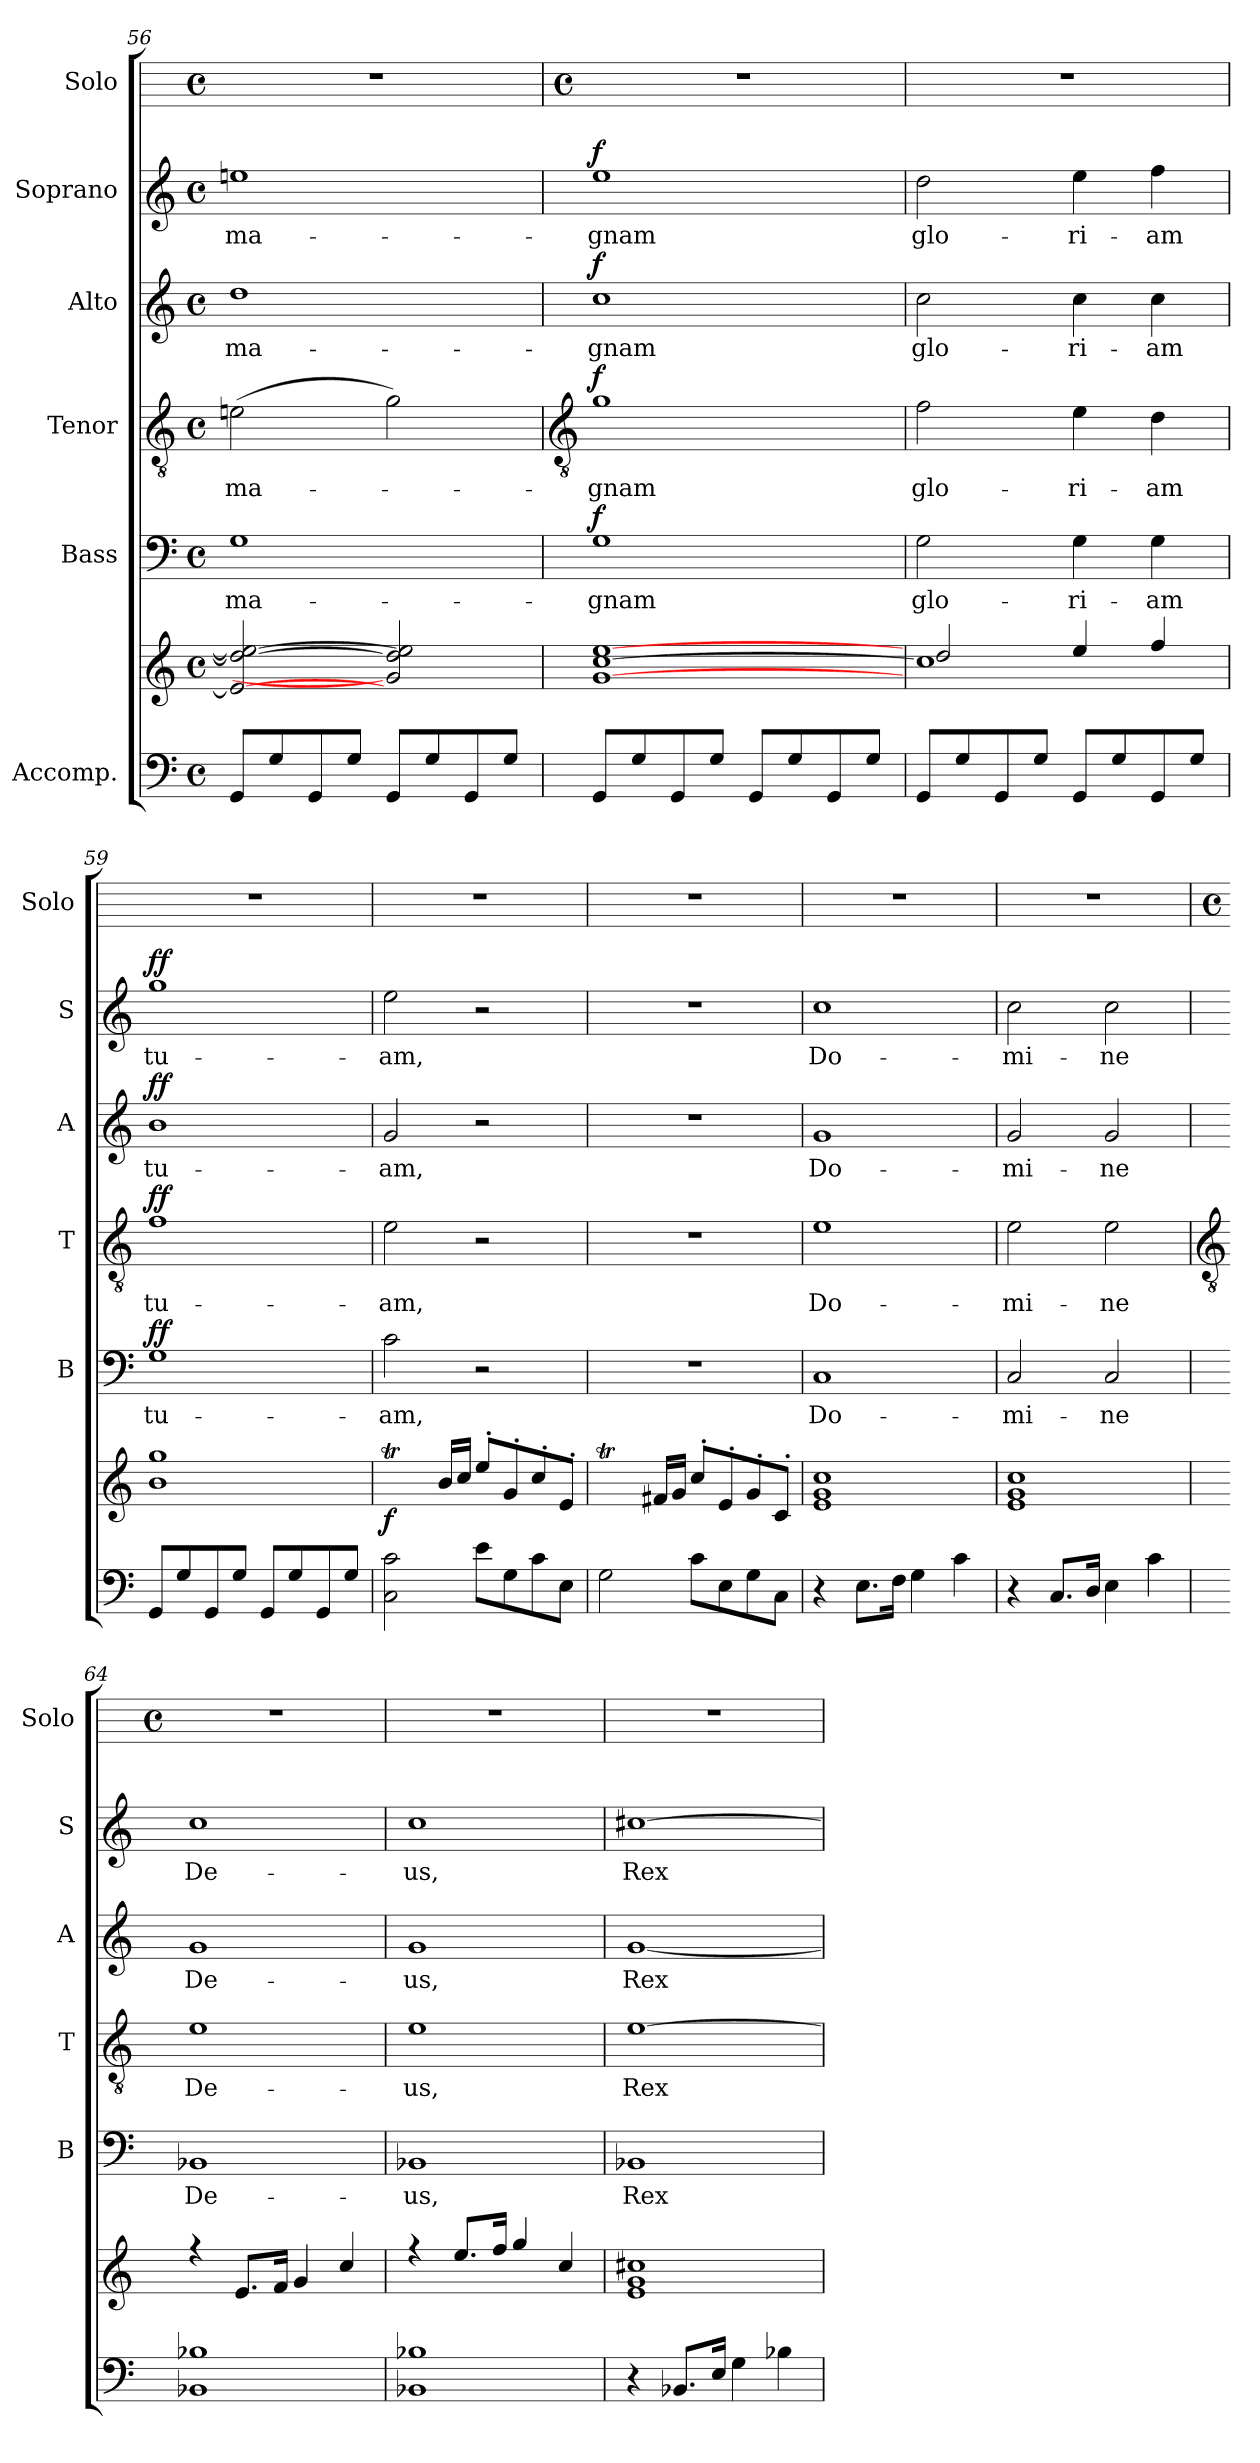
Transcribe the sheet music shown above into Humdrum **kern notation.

**kern	**kern	**dynam	**kern	**text	**dynam	**kern	**text	**dynam	**kern	**text	**dynam	**kern	**text	**dynam	**kern
*part6	*part6	*part6	*part5	*part5	*part5	*part4	*part4	*part4	*part3	*part3	*part3	*part2	*part2	*part2	*part1
*staff7	*staff6	*staff6/7	*staff5	*staff5	*staff5	*staff4	*staff4	*staff4	*staff3	*staff3	*staff3	*staff2	*staff2	*staff2	*staff1
*I"Accomp.	*	*	*I"Bass	*	*	*I"Tenor	*	*	*I"Alto	*	*	*I"Soprano	*	*	*I"Solo
*	*	*	*I'B	*	*	*I'T	*	*	*I'A	*	*	*I'S	*	*	*I'Solo
*clefF4	*clefG2	*	*clefF4	*	*	*clefGv2	*	*	*clefG2	*	*	*clefG2	*	*	*
*k[]	*k[]	*	*k[]	*	*	*k[]	*	*	*k[]	*	*	*k[]	*	*	*
*C:	*C:	*	*C:	*	*	*C:	*	*	*C:	*	*	*C:	*	*	*
*M4/4	*M4/4	*	*M4/4	*	*	*M4/4	*	*	*M4/4	*	*	*M4/4	*	*	*M4/4
*met(c)	*met(c)	*	*met(c)	*	*	*met(c)	*	*	*met(c)	*	*	*met(c)	*	*	*met(c)
=56	=56	=56	=56	=56	=56	=56	=56	=56	=56	=56	=56	=56	=56	=56	=56
*	*^	*	*	*	*	*	*	*	*	*	*	*	*	*	*
!	!	!	!	!	!LO:LY:b	!	!	!LO:LY:b	!	!	!LO:LY:b	!	!	!LO:LY:b	!	!
8GGL	2e_ 2dd_ 2een_	1ryy	.	1G	ma-	.	(>2en	ma-	.	1dd	ma-	.	1een	ma-	.	1r
8G	.	.	.	.	.	.	.	.	.	.	.	.	.	.	.	.
8GG	.	.	.	.	.	.	.	.	.	.	.	.	.	.	.	.
8GJ	.	.	.	.	.	.	.	.	.	.	.	.	.	.	.	.
8GGL	2g] 2dd] 2ee]	.	.	.	.	.	2g)	.	.	.	.	.	.	.	.	.
8G	.	.	.	.	.	.	.	.	.	.	.	.	.	.	.	.
8GG	.	.	.	.	.	.	.	.	.	.	.	.	.	.	.	.
8GJ	.	.	.	.	.	.	.	.	.	.	.	.	.	.	.	.
!!LO:LB:g=z
=57	=57	=57	=57	=57	=57	=57	=57	=57	=57	=57	=57	=57	=57	=57	=57	=57
*	*	*	*	*	*	*	*clefGv2	*	*	*	*	*	*	*	*	*
*	*	*	*	*	*	*	*	*	*	*	*	*	*	*	*	*M4/4
*	*	*	*	*	*	*	*	*	*	*	*	*	*	*	*	*met(c)
!	!	!	!	!	!LO:LY:b	!LO:DY:b	!	!LO:LY:b	!LO:DY:b	!	!LO:LY:b	!LO:DY:b	!	!LO:LY:b	!LO:DY:b	!
8GGL	[1g [1cc [1ee	1ryy	.	1G	-gnam	f	1g	gnam	f	1cc	-gnam	f	1ee	-gnam	f	1r
8G	.	.	.	.	.	.	.	.	.	.	.	.	.	.	.	.
8GG	.	.	.	.	.	.	.	.	.	.	.	.	.	.	.	.
8GJ	.	.	.	.	.	.	.	.	.	.	.	.	.	.	.	.
8GGL	.	.	.	.	.	.	.	.	.	.	.	.	.	.	.	.
8G	.	.	.	.	.	.	.	.	.	.	.	.	.	.	.	.
8GG	.	.	.	.	.	.	.	.	.	.	.	.	.	.	.	.
8GJ	.	.	.	.	.	.	.	.	.	.	.	.	.	.	.	.
=58	=58	=58	=58	=58	=58	=58	=58	=58	=58	=58	=58	=58	=58	=58	=58	=58
!	!	!	!	!	!LO:LY:b	!	!	!LO:LY:b	!	!	!LO:LY:b	!	!	!LO:LY:b	!	!
8GGL	1cc]	2dd/	.	2G	glo-	.	2f	glo-	.	2cc	glo-	.	2dd	glo-	.	1r
8G	.	.	.	.	.	.	.	.	.	.	.	.	.	.	.	.
8GG	.	.	.	.	.	.	.	.	.	.	.	.	.	.	.	.
8GJ	.	.	.	.	.	.	.	.	.	.	.	.	.	.	.	.
!	!	!	!	!	!LO:LY:b	!	!	!LO:LY:b	!	!	!LO:LY:b	!	!	!LO:LY:b	!	!
8GGL	.	4ee/	.	4G	-ri-	.	4e	-ri-	.	4cc	-ri-	.	4ee	-ri-	.	.
8G	.	.	.	.	.	.	.	.	.	.	.	.	.	.	.	.
!	!	!	!	!	!LO:LY:b	!	!	!LO:LY:b	!	!	!LO:LY:b	!	!	!LO:LY:b	!	!
8GG	.	4ff/	.	4G	-am	.	4d	-am	.	4cc	-am	.	4ff	-am	.	.
8GJ	.	.	.	.	.	.	.	.	.	.	.	.	.	.	.	.
=59	=59	=59	=59	=59	=59	=59	=59	=59	=59	=59	=59	=59	=59	=59	=59	=59
!	!	!	!	!	!LO:LY:b	!LO:DY:b	!	!LO:LY:b	!LO:DY:b	!	!LO:LY:b	!LO:DY:b	!	!LO:LY:b	!LO:DY:b	!
8GGL	1b 1gg	1ryy	.	1G	tu-	ff	1f	tu-	ff	1b	tu-	ff	1gg	tu-	ff	1r
8G	.	.	.	.	.	.	.	.	.	.	.	.	.	.	.	.
8GG	.	.	.	.	.	.	.	.	.	.	.	.	.	.	.	.
8GJ	.	.	.	.	.	.	.	.	.	.	.	.	.	.	.	.
8GGL	.	.	.	.	.	.	.	.	.	.	.	.	.	.	.	.
8G	.	.	.	.	.	.	.	.	.	.	.	.	.	.	.	.
8GG	.	.	.	.	.	.	.	.	.	.	.	.	.	.	.	.
8GJ	.	.	.	.	.	.	.	.	.	.	.	.	.	.	.	.
=60	=60	=60	=60	=60	=60	=60	=60	=60	=60	=60	=60	=60	=60	=60	=60	=60
!	!	!	!LO:DY:b	!	!LO:LY:b	!	!	!LO:LY:b	!	!	!LO:LY:b	!	!	!LO:LY:b	!	!
2C 2c	4.ccTyy	1ryy	f	2c	-am,	.	2e	-am,	.	2g	-am,	.	2ee	-am,	.	1r
.	16bLL	.	.	.	.	.	.	.	.	.	.	.	.	.	.	.
.	16ccJJ	.	.	.	.	.	.	.	.	.	.	.	.	.	.	.
8eL	8ee'L	.	.	2r	.	.	2r	.	.	2r	.	.	2r	.	.	.
8G	8g'	.	.	.	.	.	.	.	.	.	.	.	.	.	.	.
8c	8cc'	.	.	.	.	.	.	.	.	.	.	.	.	.	.	.
8EJ	8e'J	.	.	.	.	.	.	.	.	.	.	.	.	.	.	.
=61	=61	=61	=61	=61	=61	=61	=61	=61	=61	=61	=61	=61	=61	=61	=61	=61
2G	4.gTyy	1ryy	.	1r	.	.	1r	.	.	1r	.	.	1r	.	.	1r
.	16f#XLL	.	.	.	.	.	.	.	.	.	.	.	.	.	.	.
.	16gJJ	.	.	.	.	.	.	.	.	.	.	.	.	.	.	.
8cL	8cc'L	.	.	.	.	.	.	.	.	.	.	.	.	.	.	.
8E	8e'	.	.	.	.	.	.	.	.	.	.	.	.	.	.	.
8G	8g'	.	.	.	.	.	.	.	.	.	.	.	.	.	.	.
8CJ	8c'J	.	.	.	.	.	.	.	.	.	.	.	.	.	.	.
=62	=62	=62	=62	=62	=62	=62	=62	=62	=62	=62	=62	=62	=62	=62	=62	=62
!	!	!	!	!	!LO:LY:b	!	!	!LO:LY:b	!	!	!LO:LY:b	!	!	!LO:LY:b	!	!
4r	1e 1g 1cc	1ryy	.	1C	Do-	.	1e	Do-	.	1g	Do-	.	1cc	Do-	.	1r
8.EL	.	.	.	.	.	.	.	.	.	.	.	.	.	.	.	.
16FJ	.	.	.	.	.	.	.	.	.	.	.	.	.	.	.	.
4G	.	.	.	.	.	.	.	.	.	.	.	.	.	.	.	.
4c	.	.	.	.	.	.	.	.	.	.	.	.	.	.	.	.
=63	=63	=63	=63	=63	=63	=63	=63	=63	=63	=63	=63	=63	=63	=63	=63	=63
!	!	!	!	!	!LO:LY:b	!	!	!LO:LY:b	!	!	!LO:LY:b	!	!	!LO:LY:b	!	!
4r	1e 1g 1cc	1ryy	.	2C	-mi-	.	2e	-mi-	.	2g	-mi-	.	2cc	-mi-	.	1r
8.CL	.	.	.	.	.	.	.	.	.	.	.	.	.	.	.	.
16DJ	.	.	.	.	.	.	.	.	.	.	.	.	.	.	.	.
!	!	!	!	!	!LO:LY:b	!	!	!LO:LY:b	!	!	!LO:LY:b	!	!	!LO:LY:b	!	!
4E	.	.	.	2C	-ne	.	2e	-ne	.	2g	-ne	.	2cc	-ne	.	.
4c	.	.	.	.	.	.	.	.	.	.	.	.	.	.	.	.
!!LO:LB:g=z
=64	=64	=64	=64	=64	=64	=64	=64	=64	=64	=64	=64	=64	=64	=64	=64	=64
*	*	*	*	*	*	*	*clefGv2	*	*	*	*	*	*	*	*	*
*	*	*	*	*	*	*	*	*	*	*	*	*	*	*	*	*M4/4
*	*	*	*	*	*	*	*	*	*	*	*	*	*	*	*	*met(c)
!	!	!	!	!	!LO:LY:b	!	!	!LO:LY:b	!	!	!LO:LY:b	!	!	!LO:LY:b	!	!
1BB-X 1B-X	4r	1ryy	.	1BB-X	De-	.	1e	De-	.	1g	De-	.	1cc	De-	.	1r
.	8.eL	.	.	.	.	.	.	.	.	.	.	.	.	.	.	.
.	16fJ	.	.	.	.	.	.	.	.	.	.	.	.	.	.	.
.	4g	.	.	.	.	.	.	.	.	.	.	.	.	.	.	.
.	4cc	.	.	.	.	.	.	.	.	.	.	.	.	.	.	.
=65	=65	=65	=65	=65	=65	=65	=65	=65	=65	=65	=65	=65	=65	=65	=65	=65
!	!	!	!	!	!LO:LY:b	!	!	!LO:LY:b	!	!	!LO:LY:b	!	!	!LO:LY:b	!	!
1BB-X 1B-X	4r	1ryy	.	1BB-X	-us,	.	1e	-us,	.	1g	-us,	.	1cc	-us,	.	1r
.	8.eeL	.	.	.	.	.	.	.	.	.	.	.	.	.	.	.
.	16ffJ	.	.	.	.	.	.	.	.	.	.	.	.	.	.	.
.	4gg	.	.	.	.	.	.	.	.	.	.	.	.	.	.	.
.	4cc	.	.	.	.	.	.	.	.	.	.	.	.	.	.	.
=66	=66	=66	=66	=66	=66	=66	=66	=66	=66	=66	=66	=66	=66	=66	=66	=66
!	!	!	!	!	!LO:LY:b	!	!	!LO:LY:b	!	!	!LO:LY:b	!	!	!LO:LY:b	!	!
4r	1e 1g 1cc#X	1ryy	.	1BB-X	Rex	.	[1e	Rex	.	[1g	Rex	.	[1cc#X	Rex	.	1r
8.BB-XL	.	.	.	.	.	.	.	.	.	.	.	.	.	.	.	.
16EJ	.	.	.	.	.	.	.	.	.	.	.	.	.	.	.	.
4G	.	.	.	.	.	.	.	.	.	.	.	.	.	.	.	.
4B-X	.	.	.	.	.	.	.	.	.	.	.	.	.	.	.	.
*	*v	*v	*	*	*	*	*	*	*	*	*	*	*	*	*	*
=	=	=	=	=	=	=	=	=	=	=	=	=	=	=	=
*-	*-	*-	*-	*-	*-	*-	*-	*-	*-	*-	*-	*-	*-	*-	*-
